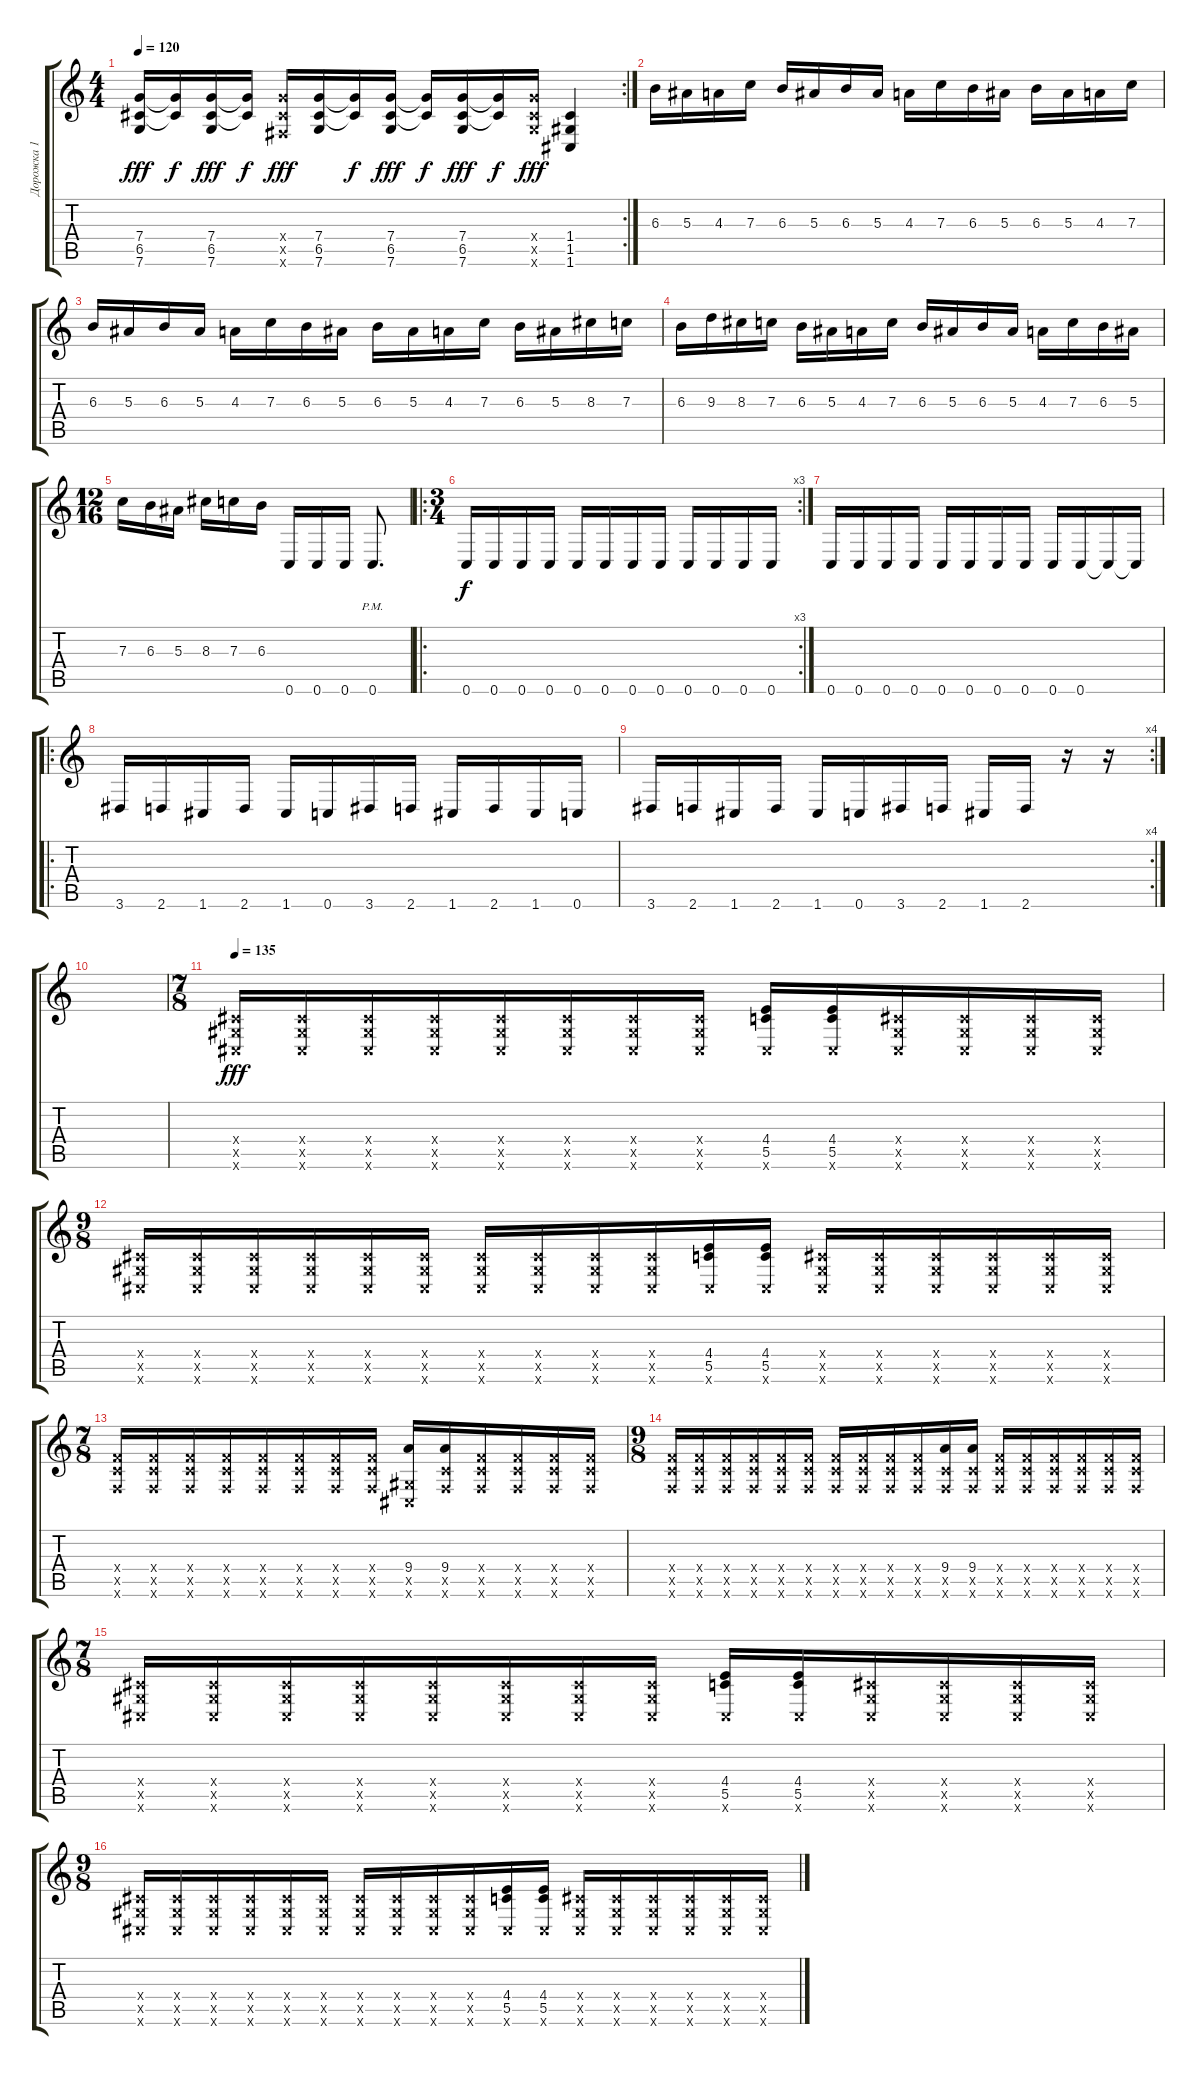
\track ("Дорожка 1" "Дорожка 1") {instrument distortionguitar}
\staff {score tabs}
\tuning (D4 A3 F3 C3 G2 C2) {hide}
\rc 2
\ts (4 4)
\tempo 120
\clef g2
\ks c
(7.4 6.5 7.6).16{dy fff} (7.4{t} 6.5{t}).16{dy f} (7.4 6.5 7.6).16{dy fff} (7.4{t} 6.5{t}).16{dy f} (7.4{x} 6.5{x} 6.6{x}).16{dy fff} (7.4 6.5 7.6).16 (7.4{t} 6.5{t}).16{dy f} (7.4 6.5 7.6).16{dy fff} (7.4{t} 6.5{t}).16{dy f} (7.4 6.5 7.6).16{dy fff} (7.4{t} 6.5{t}).16{dy f} (7.4{x} 6.5{x} 7.6{x}).16{dy fff} (1.4 1.5 1.6).4 |
6.3.16 5.3.16 4.3.16 7.3.16 6.3.16 5.3.16 6.3.16 5.3.16 4.3.16 7.3.16 6.3.16 5.3.16 6.3.16 5.3.16 4.3.16 7.3.16 |
6.3.16 5.3.16 6.3.16 5.3.16 4.3.16 7.3.16 6.3.16 5.3.16 6.3.16 5.3.16 4.3.16 7.3.16 6.3.16 5.3.16 8.3.16 7.3.16 |
6.3.16 9.3.16 8.3.16 7.3.16 6.3.16 5.3.16 4.3.16 7.3.16 6.3.16 5.3.16 6.3.16 5.3.16 4.3.16 7.3.16 6.3.16 5.3.16 |
\ts (12 16)
7.3.16 6.3.16 5.3.16 8.3.16 7.3.16 6.3.16 0.6.16 0.6.16 0.6.16 0.6{pm}.8{d} |
\ro
\rc 3
\ts (3 4)
0.6.16{dy f} 0.6.16 0.6.16 0.6.16 0.6.16 0.6.16 0.6.16 0.6.16 0.6.16 0.6.16 0.6.16 0.6.16 |
0.6.16 0.6.16 0.6.16 0.6.16 0.6.16 0.6.16 0.6.16 0.6.16 0.6.16 0.6.16 0.6{t}.16 0.6{t}.16 |
\ro
3.6.16 2.6.16 1.6.16 2.6.16 1.6.16 0.6.16 3.6.16 2.6.16 1.6.16 2.6.16 1.6.16 0.6.16 |
\rc 4
3.6.16 2.6.16 1.6.16 2.6.16 1.6.16 0.6.16 3.6.16 2.6.16 1.6.16 2.6.16 r.16 r.16 |
|
\ts (7 8)
\tempo 135
(1.4{x} 1.5{x} 1.6{x}).16{dy fff volume 16} (1.4{x} 1.5{x} 1.6{x}).16 (1.4{x} 1.5{x} 1.6{x}).16 (1.4{x} 1.5{x} 1.6{x}).16 (1.4{x} 1.5{x} 1.6{x}).16 (1.4{x} 1.5{x} 1.6{x}).16 (1.4{x} 1.5{x} 1.6{x}).16 (1.4{x} 1.5{x} 1.6{x}).16 (4.4 5.5 1.6{x}).16 (4.4 5.5 1.6{x}).16 (1.4{x} 1.5{x} 1.6{x}).16 (1.4{x} 1.5{x} 1.6{x}).16 (1.4{x} 1.5{x} 1.6{x}).16 (1.4{x} 1.5{x} 1.6{x}).16 |
\ts (9 8)
(1.4{x} 1.5{x} 1.6{x}).16 (1.4{x} 1.5{x} 1.6{x}).16 (1.4{x} 1.5{x} 1.6{x}).16 (1.4{x} 1.5{x} 1.6{x}).16 (1.4{x} 1.5{x} 1.6{x}).16 (1.4{x} 1.5{x} 1.6{x}).16 (1.4{x} 1.5{x} 1.6{x}).16 (1.4{x} 1.5{x} 1.6{x}).16 (1.4{x} 1.5{x} 1.6{x}).16 (1.4{x} 1.5{x} 1.6{x}).16 (4.4 5.5 1.6{x}).16 (4.4 5.5 1.6{x}).16 (1.4{x} 1.5{x} 1.6{x}).16 (1.4{x} 1.5{x} 1.6{x}).16 (1.4{x} 1.5{x} 1.6{x}).16 (1.4{x} 1.5{x} 1.6{x}).16 (1.4{x} 1.5{x} 1.6{x}).16 (1.4{x} 1.5{x} 1.6{x}).16 |
\ts (7 8)
(5.4{x} 5.5{x} 5.6{x}).16 (5.4{x} 5.5{x} 5.6{x}).16 (5.4{x} 5.5{x} 5.6{x}).16 (5.4{x} 5.5{x} 5.6{x}).16 (5.4{x} 5.5{x} 5.6{x}).16 (5.4{x} 5.5{x} 5.6{x}).16 (5.4{x} 5.5{x} 5.6{x}).16 (5.4{x} 5.5{x} 5.6{x}).16 (9.4 1.5{x} 1.6{x}).16 (9.4 5.5{x} 5.6{x}).16 (5.4{x} 5.5{x} 5.6{x}).16 (5.4{x} 5.5{x} 5.6{x}).16 (5.4{x} 5.5{x} 5.6{x}).16 (5.4{x} 5.5{x} 5.6{x}).16 |
\ts (9 8)
(5.4{x} 5.5{x} 5.6{x}).16 (5.4{x} 5.5{x} 5.6{x}).16 (5.4{x} 5.5{x} 5.6{x}).16 (5.4{x} 5.5{x} 5.6{x}).16 (5.4{x} 5.5{x} 5.6{x}).16 (5.4{x} 5.5{x} 5.6{x}).16 (5.4{x} 5.5{x} 5.6{x}).16 (5.4{x} 5.5{x} 5.6{x}).16 (5.4{x} 5.5{x} 5.6{x}).16 (5.4{x} 5.5{x} 5.6{x}).16 (9.4 5.5{x} 5.6{x}).16 (9.4 5.5{x} 5.6{x}).16 (5.4{x} 5.5{x} 5.6{x}).16 (5.4{x} 5.5{x} 5.6{x}).16 (5.4{x} 5.5{x} 5.6{x}).16 (5.4{x} 5.5{x} 5.6{x}).16 (5.4{x} 5.5{x} 5.6{x}).16 (5.4{x} 5.5{x} 5.6{x}).16 |
\ts (7 8)
(1.4{x} 1.5{x} 1.6{x}).16{volume 16} (1.4{x} 1.5{x} 1.6{x}).16 (1.4{x} 1.5{x} 1.6{x}).16 (1.4{x} 1.5{x} 1.6{x}).16 (1.4{x} 1.5{x} 1.6{x}).16 (1.4{x} 1.5{x} 1.6{x}).16 (1.4{x} 1.5{x} 1.6{x}).16 (1.4{x} 1.5{x} 1.6{x}).16 (4.4 5.5 1.6{x}).16 (4.4 5.5 1.6{x}).16 (1.4{x} 1.5{x} 1.6{x}).16 (1.4{x} 1.5{x} 1.6{x}).16 (1.4{x} 1.5{x} 1.6{x}).16 (1.4{x} 1.5{x} 1.6{x}).16 |
\ts (9 8)
(1.4{x} 1.5{x} 1.6{x}).16 (1.4{x} 1.5{x} 1.6{x}).16 (1.4{x} 1.5{x} 1.6{x}).16 (1.4{x} 1.5{x} 1.6{x}).16 (1.4{x} 1.5{x} 1.6{x}).16 (1.4{x} 1.5{x} 1.6{x}).16 (1.4{x} 1.5{x} 1.6{x}).16 (1.4{x} 1.5{x} 1.6{x}).16 (1.4{x} 1.5{x} 1.6{x}).16 (1.4{x} 1.5{x} 1.6{x}).16 (4.4 5.5 1.6{x}).16 (4.4 5.5 1.6{x}).16 (1.4{x} 1.5{x} 1.6{x}).16 (1.4{x} 1.5{x} 1.6{x}).16 (1.4{x} 1.5{x} 1.6{x}).16 (1.4{x} 1.5{x} 1.6{x}).16 (1.4{x} 1.5{x} 1.6{x}).16 (1.4{x} 1.5{x} 1.6{x}).16
